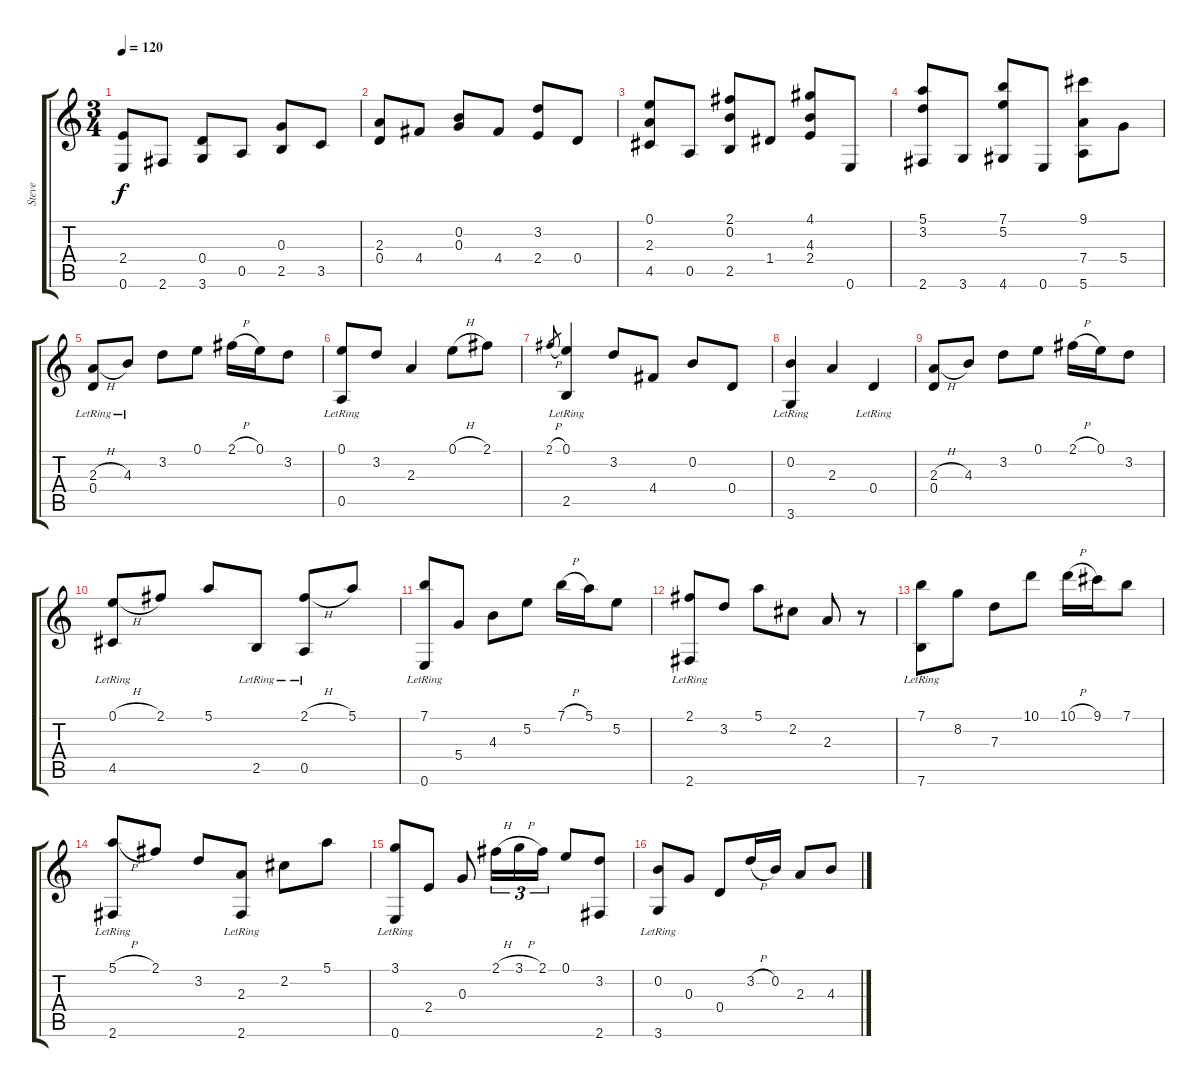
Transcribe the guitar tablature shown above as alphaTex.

\track ("Steve" "Steve") {instrument acousticguitarsteel}
\staff {score tabs}
\tuning (E4 B3 G3 D3 A2 E2) {hide}
\ts (3 4)
\tempo 120
\clef g2
\ks c
(2.4 0.6).8{dy f} 2.6.8 (0.4 3.6).8 0.5.8 (0.3 2.5).8 3.5.8 |
(2.3 0.4).8 4.4.8 (0.2 0.3).8 4.4.8 (3.2 2.4).8 0.4.8 |
(0.1 2.3 4.5).8 0.5.8 (2.1 0.2 2.5).8 1.4.8 (4.1 4.3 2.4).8 0.6.8 |
(5.1 3.2 2.6).8 3.6.8 (7.1 5.2 4.6).8 0.6.8 (9.1 7.4 5.6).8 5.4.8 |
(2.3{h} 0.4{lr}).8 4.3{lr}.8 3.2.8 0.1.8 2.1{h}.16 0.1.16 3.2.8 |
(0.1 0.5{lr}).8 3.2.8 2.3.4 0.1{h}.8 2.1.8 |
2.1{h}.8{gr} (0.1 2.5{lr}).4 3.2.8 4.4.8 0.2.8 0.4.8 |
(0.2 3.6{lr}).4 2.3.4 0.4{lr}.4 |
(2.3{h} 0.4).8 4.3.8 3.2.8 0.1.8 2.1{h}.16 0.1.16 3.2.8 |
(0.1{h} 4.5{lr}).8 2.1.8 5.1.8 2.5{lr}.8 (2.1{h} 0.5{lr}).8 5.1.8 |
(7.1 0.6{lr}).8 5.4.8 4.3.8 5.2.8 7.1{h}.16 5.1.16 5.2.8 |
(2.1 2.6{lr}).8 3.2.8 5.1.8 2.2.8 2.3.8 r.8 |
(7.1 7.6{lr}).8 8.2.8 7.3.8 10.1.8 10.1{h}.16 9.1.16 7.1.8 |
(5.1{h} 2.6{lr}).8 2.1.8 3.2.8 (2.3 2.6{lr}).8 2.2.8 5.1.8 |
(3.1 0.6{lr}).8 2.4.8 0.3.8 2.1{h}.16{tu (3 2)} 3.1{h}.16{tu (3 2)} 2.1.16{tu (3 2)} 0.1.8 (3.2 2.6).8 |
(0.2 3.6{lr}).8 0.3.8 0.4.8 3.2{h}.16 0.2.16 2.3.8 4.3.8
